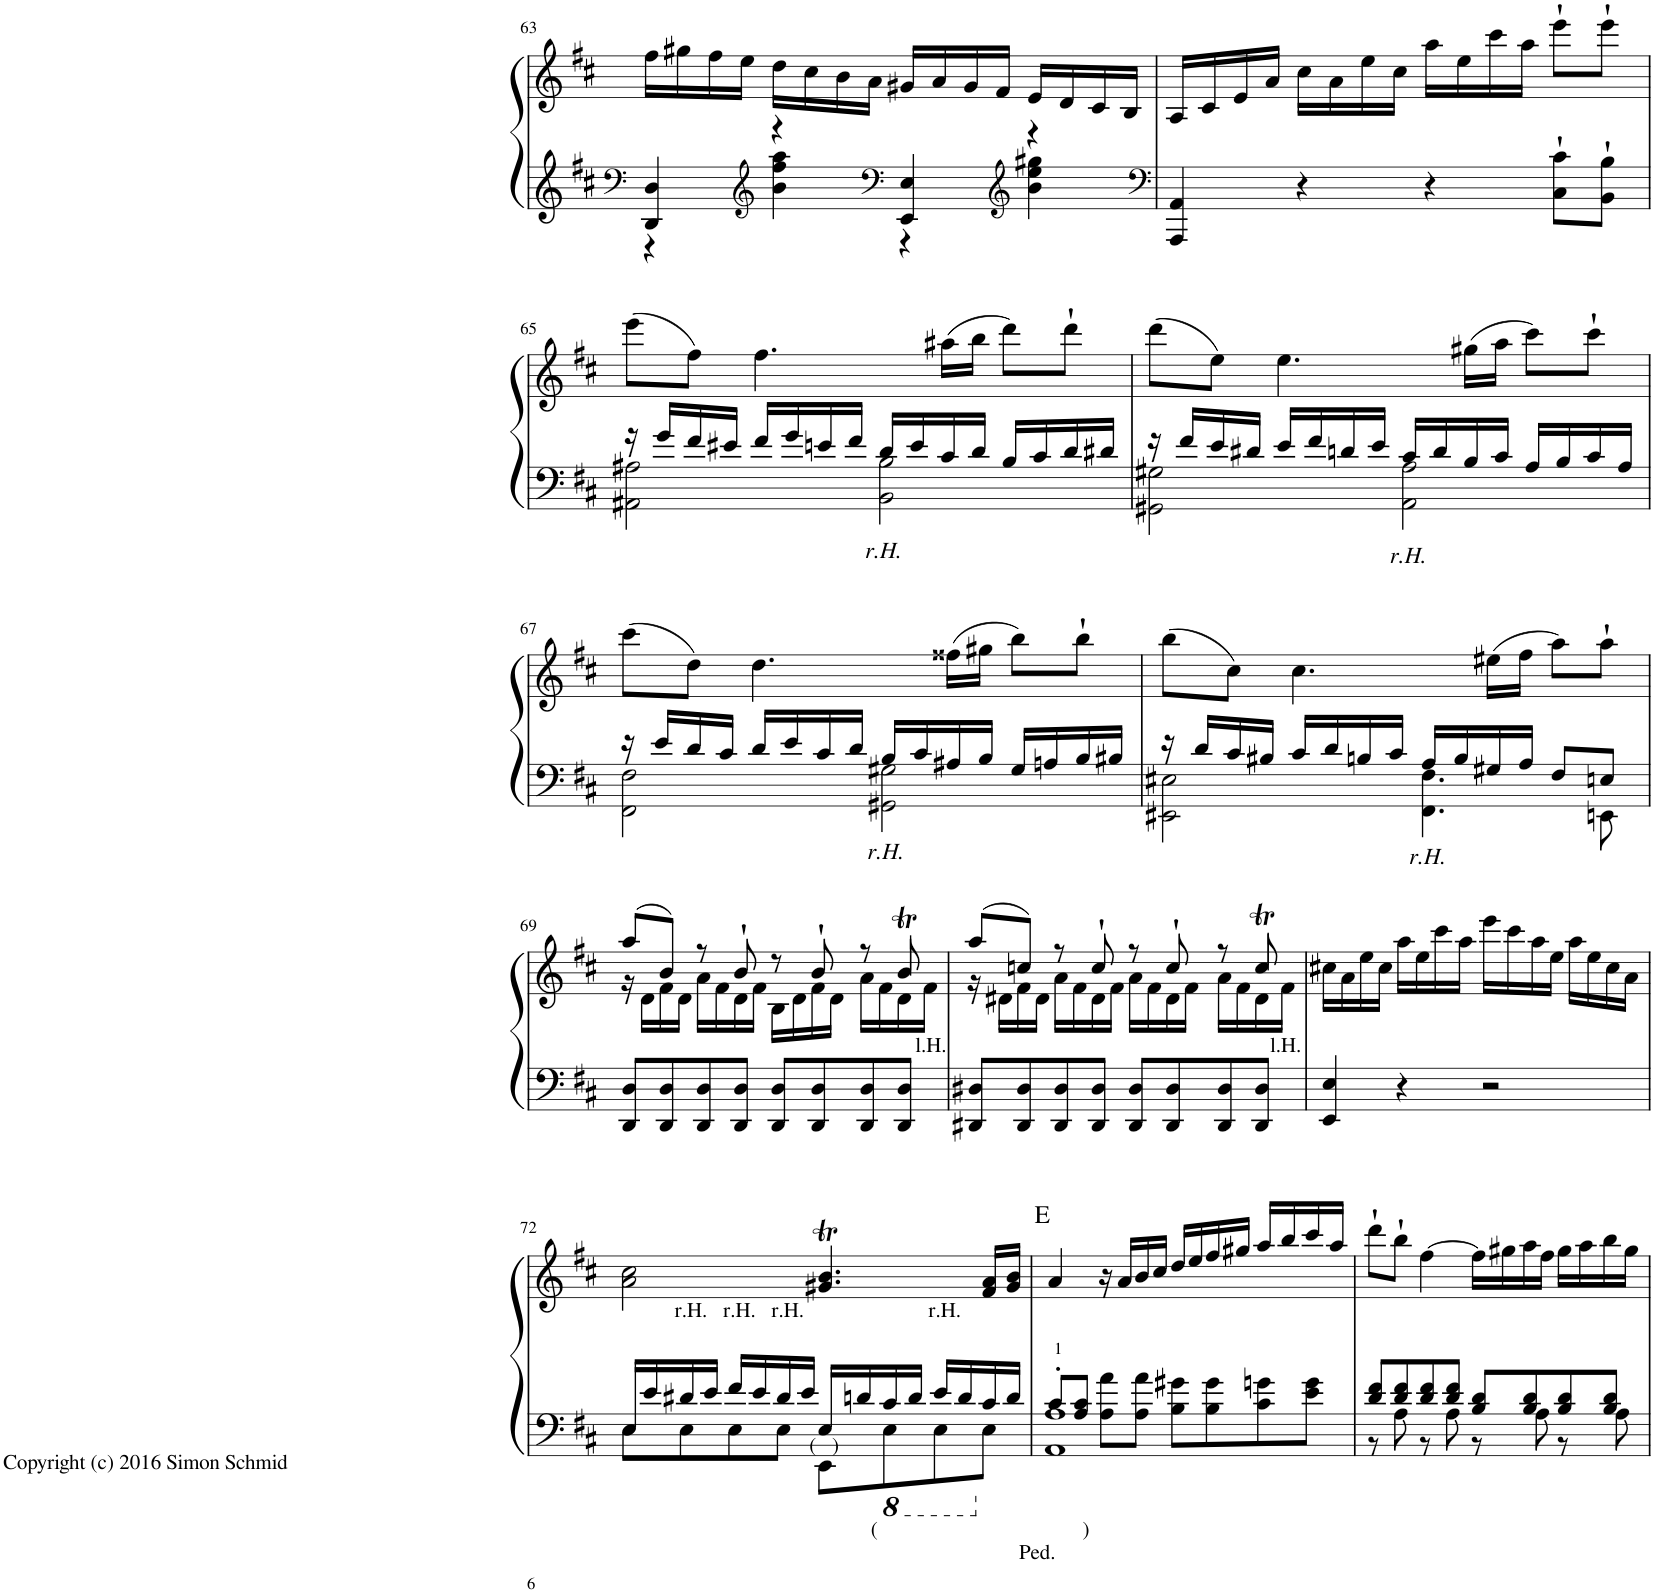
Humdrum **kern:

**kern	**kern
*part1	*part1
*staff2	*staff1
*I"Klavier	*
!!LO:PB:g=z
*clefF4	*clefG2
*k[f#c#]	*k[f#c#]
*M4/4	*M4/4
*met(c)	*met(c)
=63	=63
*^	*
4DD/ 4D/	4r	16ff#\LL
.	.	16gg#X\
.	.	16ff#\
.	.	16ee\JJ
*clefG2	*	*
4r	4b\ 4ff#\ 4aa\	16dd\LL
.	.	16cc#\
.	.	16b\
.	.	16a\JJ
*clefF4	*	*
4EE/ 4E/	4r	16g#X/LL
.	.	16a/
.	.	16g#/
.	.	16f#/JJ
*clefG2	*	*
4r	4b\ 4ee\ 4gg#X\	16e/LL
.	.	16d/
.	.	16c#/
.	.	16B/JJ
*v	*v	*
=64	=64
*clefF4	*
4AAA/ 4AA/	16A/LL
.	16c#/
.	16e/
.	16a/JJ
4r	16cc#\LL
.	16a\
.	16ee\
.	16cc#\JJ
4r	16aa\LL
.	16ee\
.	16ccc#\
.	16aa\JJ
8C#\` 8c#\`L	8eee`\L
8BB\` 8B\`J	8eee`\J
!!LO:LB:g=z
=65	=65
*^	*
16r	2AA#X\ 2A#X\	(8eee\L
16g/LL	.	.
16f#/	.	8ff#\J)
16e#X/JJ	.	.
16f#/LL	.	4.ff#\
16g/	.	.
16en/	.	.
16f#/JJ	.	.
!LO:TX:b:i:t=r.H.	!	!
16d/LL	2BB\ 2B\	.
16e/	.	.
16c#/	.	(16aa#X\LL
16d/JJ	.	16bb\JJ
16B/LL	.	8ddd\L)
16c#/	.	.
16d/	.	8ddd`\J
16d#X/JJ	.	.
=66	=66	=66
16r	2GG#X\ 2G#X\	(8ddd\L
16f#/LL	.	.
16e/	.	8ee\J)
16d#X/JJ	.	.
16e/LL	.	4.ee\
16f#/	.	.
16dn/	.	.
16e/JJ	.	.
!LO:TX:b:i:t=r.H.	!	!
16c#/LL	2AA\ 2A\	.
16d/	.	.
16B/	.	(16gg#X\LL
16c#/JJ	.	16aa\JJ
16A/LL	.	8ccc#\L)
16B/	.	.
16c#/	.	8ccc#`\J
16A/JJ	.	.
!!LO:LB:g=z
=67	=67	=67
16r	2FF#\ 2F#\	(8ccc#\L
16e/LL	.	.
16d/	.	8dd\J)
16c#/JJ	.	.
16d/LL	.	4.dd\
16e/	.	.
16c#/	.	.
16d/JJ	.	.
!LO:TX:b:i:t=r.H.	!	!
16B/LL	2GG#X\ 2G#X\	.
16c#/	.	.
16A#X/	.	(16ff##X\LL
16B/JJ	.	16gg#X\JJ
16G#/LL	.	8bb\L)
16An/	.	.
16B/	.	8bb`\J
16B#X/JJ	.	.
=68	=68	=68
16r	2EE#X\ 2E#X\	(8bb\L
16d/LL	.	.
16c#/	.	8cc#\J)
16B#X/JJ	.	.
16c#/LL	.	4.cc#\
16d/	.	.
16Bn/	.	.
16c#/JJ	.	.
!LO:TX:b:i:t=r.H.	!	!
16A/LL	4.FF#\ 4.F#\	.
16B/	.	.
16G#X/	.	(16ee#X\LL
16A/JJ	.	16ff#\JJ
8F#/L	.	8aa\L)
8En/J	8EEn\	8aa`\J
!!LO:LB:g=z
=69	=69	=69
*	*	*^
*	*	*	*^
!	!	!LO:TX:b:t=Copyright (c) 2016 Simon Schmid	!	!
*v	*v	*	*	*
8DD/ 8D/L	(8aa/L	16r	2ryy
.	.	16d\LL	.
8DD/ 8D/	8b/J)	16f#\	.
.	.	16d\JJ	.
8DD/ 8D/	8r	16a\LL	.
.	.	16f#\	.
8DD/ 8D/J	8b`/	16d\	.
.	.	16f#\JJ	.
8DD/ 8D/L	8r	16B\LL	8.ryy
.	.	16d\	.
8DD/ 8D/	8b`/	16f#\	.
.	.	16d\JJ	32.ryy
.	.	.	64b
8DD/ 8D/	8r	16a\LL	16cc#LL
.	.	16f#\	16b
8DD/ 8D/J	8bT/	16d\	16a#X/
!	!	!LO:TX:b:t=l.H.	!
.	.	16f#\JJ	16bJJ
=70	=70	=70	=70
8DD#X/ 8D#X/L	(8aa/L	16r	2ryy
.	.	16d#X\LL	.
8DD#/ 8D#/	8ccn/J)	16f#\	.
.	.	16d#\JJ	.
8DD#/ 8D#/	8r	16a\LL	.
.	.	16f#\	.
8DD#/ 8D#/J	8cc`/	16d#\	.
.	.	16f#\JJ	.
8DD#/ 8D#/L	8r	16a\LL	8.ryy
.	.	16f#\	.
8DD#/ 8D#/	8cc`/	16d#\	.
.	.	16f#\JJ	32.ryy
.	.	.	64cc
8DD#/ 8D#/	8r	16a\LL	16ddLL
.	.	16f#\	16cc
8DD#/ 8D#/J	8ccT/	16d#\	16b/
!	!	!LO:TX:b:t=l.H.	!
.	.	16f#\JJ	16ccJJ
*	*v	*v	*v
=71	=71
4EE/ 4E/	16cc#X\LL
.	16a\
.	16ee\
.	16cc#\JJ
4r	16aa\LL
.	16ee\
.	16ccc#\
.	16aa\JJ
2r	16eee\LL
.	16ccc#\
.	16aa\
.	16ee\JJ
.	16aa\LL
.	16ee\
.	16cc#\
.	16a\JJ
!!LO:LB:g=z
=72	=72
*^	*^
16E/LL	8E\L	2a\ 2cc#\	2ryy
16e/	.	.	.
!LO:TX:a:t=r.H.	!	!	!
16d#X/	8E\	.	.
16e/JJ	.	.	.
!LO:TX:a:t=r.H.	!	!	!
16f#/LL	8E\	.	.
16e/	.	.	.
!LO:TX:a:t=r.H.	!	!	!
16d#/	8E\J	.	.
16e/JJ	.	.	.
!LO:TX:a:t=(   )	!	!	!
16E/LL	8EE\L	4.g#X/T 4.b/T	32ryy
*	*	*	*Xbrackettup
.	.	.	24cc#LL
16dn/	.	.	.
.	.	.	24b
.	.	.	24cc#
*8ba	*	*	*
!LO:TX:b:t=(                                       )	!	!	!
16C#/	8EE\	.	.
.	.	.	24b
16D/JJ	.	.	.
.	.	.	24cc#
.	.	.	24b
!LO:TX:a:t=r.H.	!	!	!
16E/LL	8EE\	.	.
.	.	.	16cc#
16D/	.	.	.
.	.	.	16bJJ
16C#/	8EE\J	16f#/ 16a/LL	.
.	.	.	32ryy
16D/JJ	.	16g#/ 16b/JJ	16ryy
*	*	*v	*v
=73	=73	=73
*X8ba	*	*
*	*	*^
!	!	!LO:TX:a:t=E	!
*	*	*v	*v
8c#'/L	1AA 1A	4a/
!LO:TX:b:t=Ped.	!	!
8A/ 8c#/J	.	.
8A\ 8a\L	.	16r
.	.	16a/LL
8A\ 8a\J	.	16b/
.	.	16cc#/JJ
8B\ 8g#X\L	.	16dd/LL
.	.	16ee/
8B\ 8g#\	.	16ff#/
.	.	16gg#X/JJ
8c#\ 8gn\	.	16aa/LL
.	.	16bb/
8e\ 8g\J	.	16ccc#/
.	.	16aa/JJ
=74	=74	=74
8d/ 8f#/L	8r	8ddd`\L
8d/ 8f#/	8A\	8bb`\J
8d/ 8f#/	8r	[4ff#\
8d/ 8f#/J	8A\	.
8B/ 8d/L	8r	16ff#\LL]
.	.	16gg#X\
8B/ 8d/	8A\	16aa\
.	.	16ff#\JJ
8B/ 8d/	8r	16gg#\LL
.	.	16aa\
8B/ 8d/J	8A\	16bb\
.	.	16gg#\JJ
*v	*v	*
=	=
*-	*-
